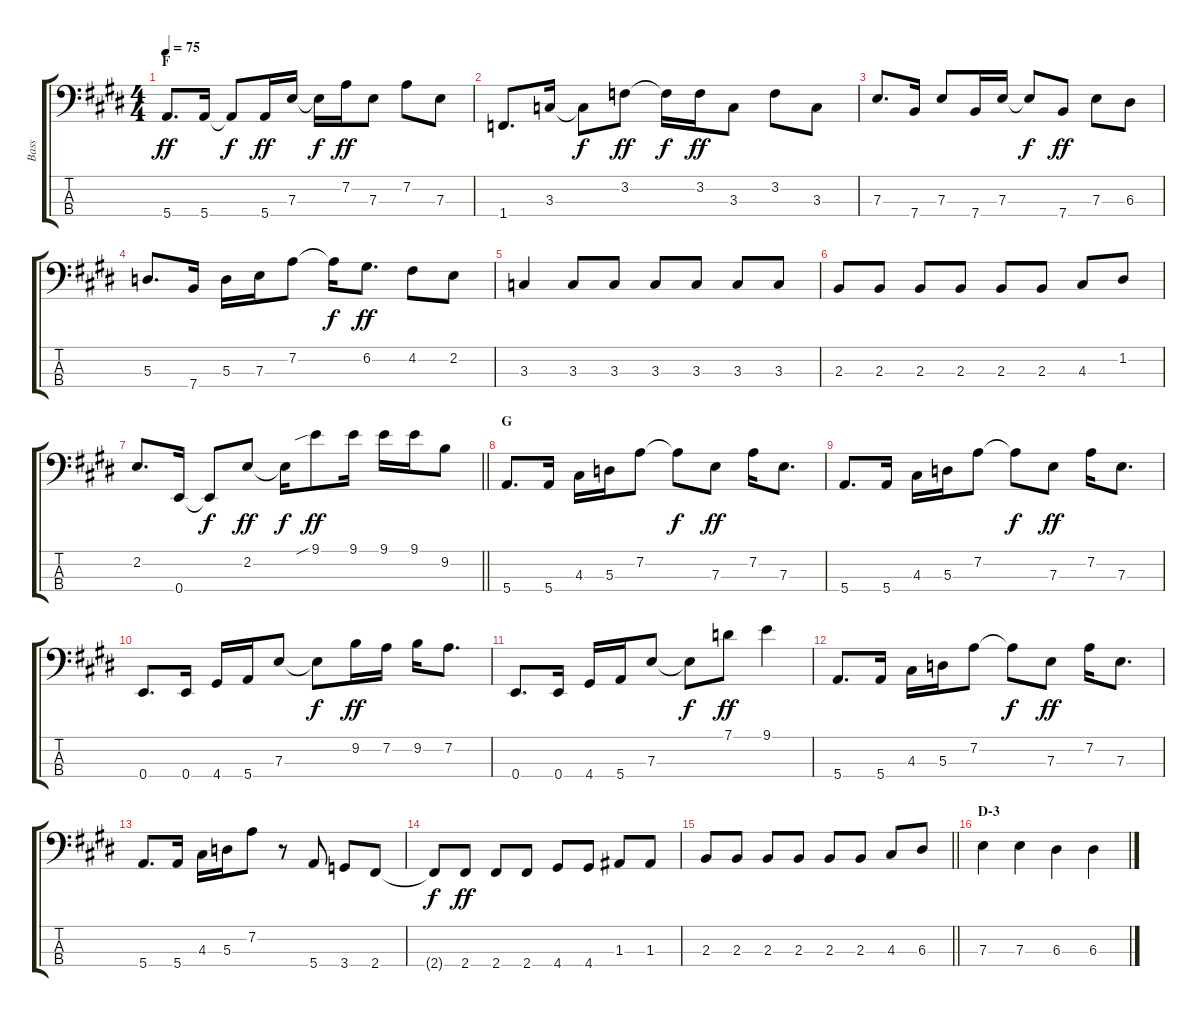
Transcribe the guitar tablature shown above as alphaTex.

\track ("Bass" "Bass") {instrument electricbasspick}
\staff {score tabs}
\tuning (G2 D2 A1 E1) {hide}
\ts (4 4)
\section ("" "F")
\tempo 75
\clef f4
\ks e
5.4.8{d dy ff} 5.4.16 5.4{t}.8{dy f} 5.4.16{dy ff} 7.3.16 7.3{t}.16{dy f} 7.2.16{dy ff} 7.3.8 7.2.8 7.3.8 |
1.4.8{d} 3.3.16 3.3{t}.8{dy f} 3.2.8{dy ff} 3.2{t}.16{dy f} 3.2.16{dy ff} 3.3.8 3.2.8 3.3.8 |
7.3.8{d} 7.4.16 7.3.8 7.4.16 7.3.16 7.3{t}.8{dy f} 7.4.8{dy ff} 7.3.8 6.3.8 |
5.3.8{d} 7.4.16 5.3.16 7.3.16 7.2.8 7.2{t}.16{dy f} 6.2.8{d dy ff} 4.2.8 2.2.8 |
3.3.4 3.3.8 3.3.8 3.3.8 3.3.8 3.3.8 3.3.8 |
2.3.8 2.3.8 2.3.8 2.3.8 2.3.8 2.3.8 4.3.8 1.2.8 |
\barLineRight lightlight
2.2.8{d} 0.4.16 0.4{t}.8{dy f} 2.2.8{dy ff} 2.2{t}.16{dy f} 9.1{sib}.8{dy ff} 9.1.16 9.1.16 9.1.16 9.2.8 |
\section ("" "G")
5.4.8{d} 5.4.16 4.3.16 5.3.16 7.2.8 7.2{t}.8{dy f} 7.3.8{dy ff} 7.2.16 7.3.8{d} |
5.4.8{d} 5.4.16 4.3.16 5.3.16 7.2.8 7.2{t}.8{dy f} 7.3.8{dy ff} 7.2.16 7.3.8{d} |
0.4.8{d} 0.4.16 4.4.16 5.4.16 7.3.8 7.3{t}.8{dy f} 9.2.16{dy ff} 7.2.16 9.2.16 7.2.8{d} |
0.4.8{d} 0.4.16 4.4.16 5.4.16 7.3.8 7.3{t}.8{dy f} 7.1.8{dy ff} 9.1.4 |
5.4.8{d} 5.4.16 4.3.16 5.3.16 7.2.8 7.2{t}.8{dy f} 7.3.8{dy ff} 7.2.16 7.3.8{d} |
5.4.8{d} 5.4.16 4.3.16 5.3.16 7.2.8 r.8 5.4.8 3.4.8 2.4.8 |
2.4{t}.8{dy f} 2.4.8{dy ff} 2.4.8 2.4.8 4.4.8 4.4.8 1.3.8 1.3.8 |
\barLineRight lightlight
2.3.8 2.3.8 2.3.8 2.3.8 2.3.8 2.3.8 4.3.8 6.3.8 |
\section ("" "D-3")
7.3.4 7.3.4 6.3.4 6.3.4
